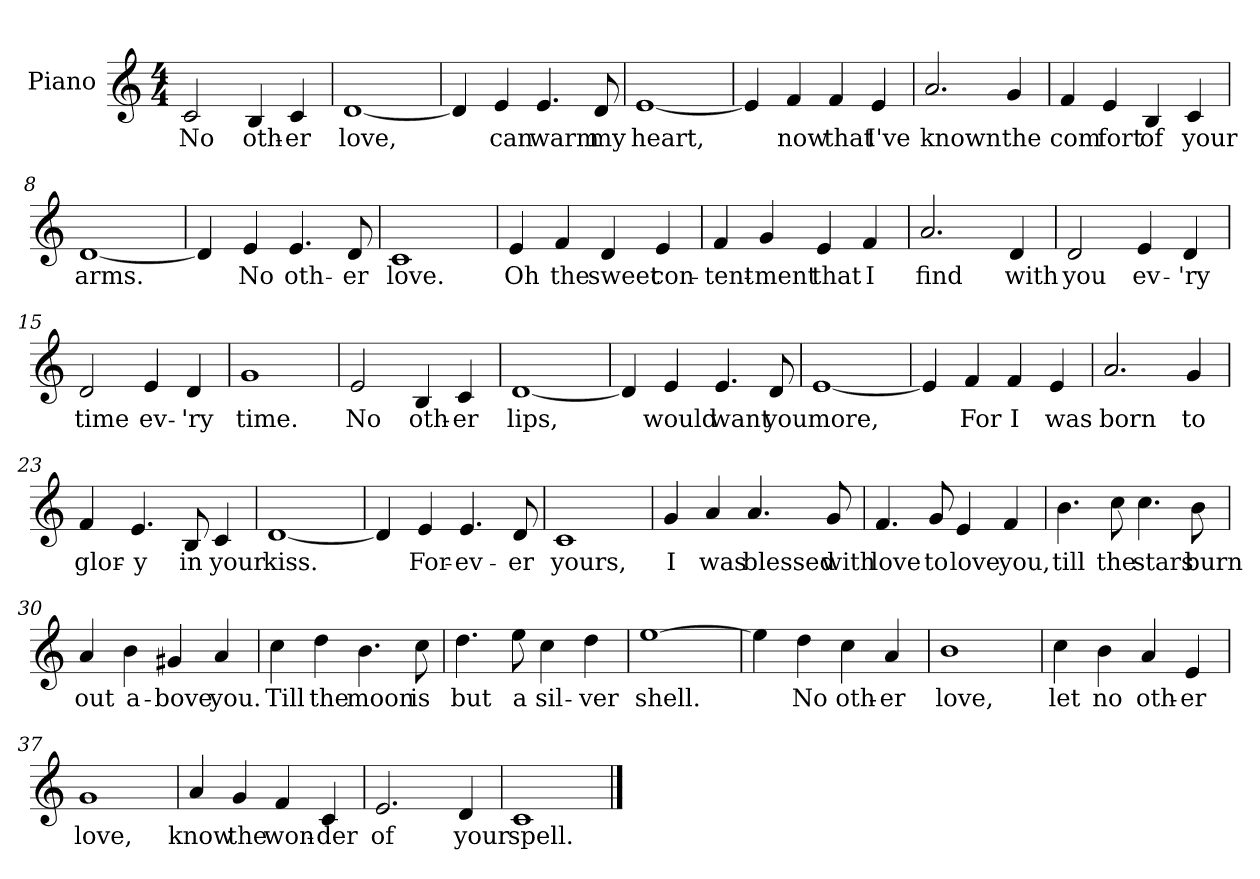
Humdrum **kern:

**kern	**text
*part1	*part1
*staff1	*staff1
*I"Piano	*
*I'Pno.	*
*clefG2	*
*k[]	*
*C:	*
*M4/4	*
=1	=1
2c/	No
4B/	oth-
4c/	-er
=2	=2
[1d	love,
=3	=3
4d/]	.
4e/	can
4.e/	warm
8d/	my
=4	=4
[1e	heart,
=5	=5
4e/]	.
4f/	now
4f/	that
4e/	I've
=6	=6
2.a/	known
4g/	the
!!LO:LB:g=z
=7	=7
4f/	com
4e/	fort
4B/	of
4c/	your
=8	=8
[1d	arms.
=9	=9
4d/]	.
4e/	No
4.e/	oth-
8d/	-er
=10	=10
1c	love.
=11	=11
4e/	Oh
4f/	the
4d/	sweet
4e/	con-
!!LO:LB:g=z
=12	=12
4f/	-tent-
4g/	-ment
4e/	that
4f/	I
=13	=13
2.a/	find
4d/	with
=14	=14
2d/	you
4e/	ev-
4d/	-'ry
=15	=15
2d/	time
4e/	ev-
4d/	-'ry
=16	=16
1g	time.
!!LO:LB:g=z
=17	=17
2e/	No
4B/	oth-
4c/	-er
=18	=18
[1d	lips,
=19	=19
4d/]	.
4e/	would
4.e/	want
8d/	you
=20	=20
[1e	more,
=21	=21
4e/]	.
4f/	For
4f/	I
4e/	was
!!LO:LB:g=z
=22	=22
2.a/	born
4g/	to
=23	=23
4f/	glor-
4.e/	-y
8B/	in
4c/	your
=24	=24
[1d	kiss.
=25	=25
4d/]	.
4e/	For-
4.e/	-ev-
8d/	-er
=26	=26
1c	yours,
!!LO:LB:g=z
=27	=27
4g/	I
4a/	was
4.a/	blessed
8g/	with
=28	=28
4.f/	love
8g/	to
4e/	love
4f/	you,
=29	=29
4.b\	till
8cc\	the
4.cc\	stars
8b\	burn
=30	=30
4a/	out
4b\	a-
4g#X/	-bove
4a/	you.
!!LO:LB:g=z
=31	=31
4cc\	Till
4dd\	the
4.b\	moon
8cc\	is
=32	=32
4.dd\	but
8ee\	a
4cc\	sil-
4dd\	-ver
=33	=33
[1ee	shell.
=34	=34
4ee\]	.
4dd\	No
4cc\	oth-
4a/	-er
=35	=35
1b	love,
!!LO:LB:g=z
=36	=36
4cc\	let
4b\	no
4a/	oth-
4e/	-er
=37	=37
1g	love,
=38	=38
4a/	know
4g/	the
4f/	won-
4c/	-der
=39	=39
2.e/	of
4d/	your
=40	=40
1c	spell.
==	==
*-	*-
